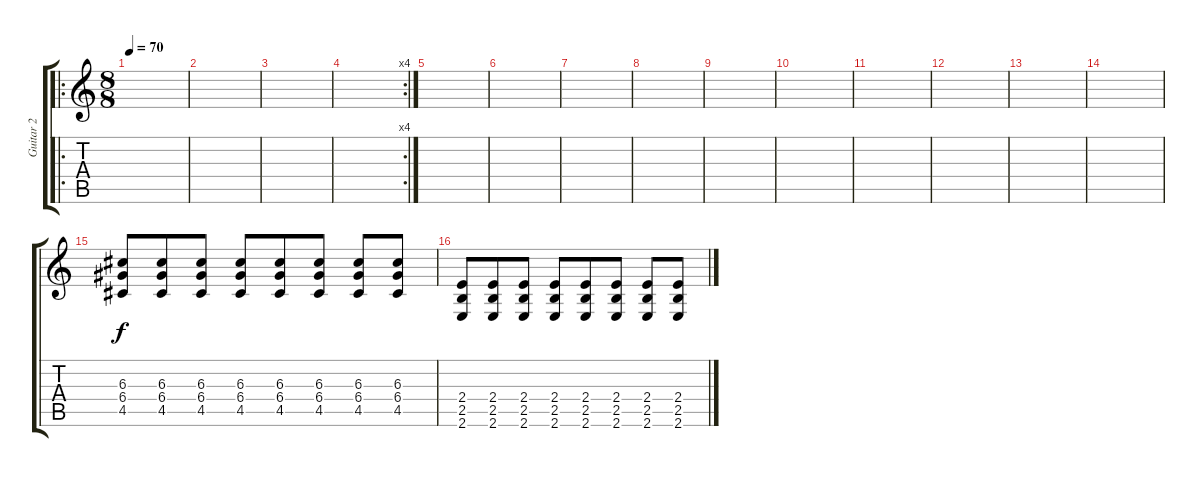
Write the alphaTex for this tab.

\track ("Guitar 2" "Guitar 2") {instrument distortionguitar}
\staff {score tabs}
\tuning (E4 B3 G3 D3 A2 D2) {hide}
\ro
\ts (8 8)
\tempo 70
\clef g2
\ks c
|
|
|
\rc 4
|
|
|
|
|
|
|
|
|
|
|
(6.3 6.4 4.5).8 (6.3 6.4 4.5).8 (6.3 6.4 4.5).8 (6.3 6.4 4.5).8 (6.3 6.4 4.5).8 (6.3 6.4 4.5).8 (6.3 6.4 4.5).8 (6.3 6.4 4.5).8 |
(2.4 2.5 2.6).8 (2.4 2.5 2.6).8 (2.4 2.5 2.6).8 (2.4 2.5 2.6).8 (2.4 2.5 2.6).8 (2.4 2.5 2.6).8 (2.4 2.5 2.6).8 (2.4 2.5 2.6).8
